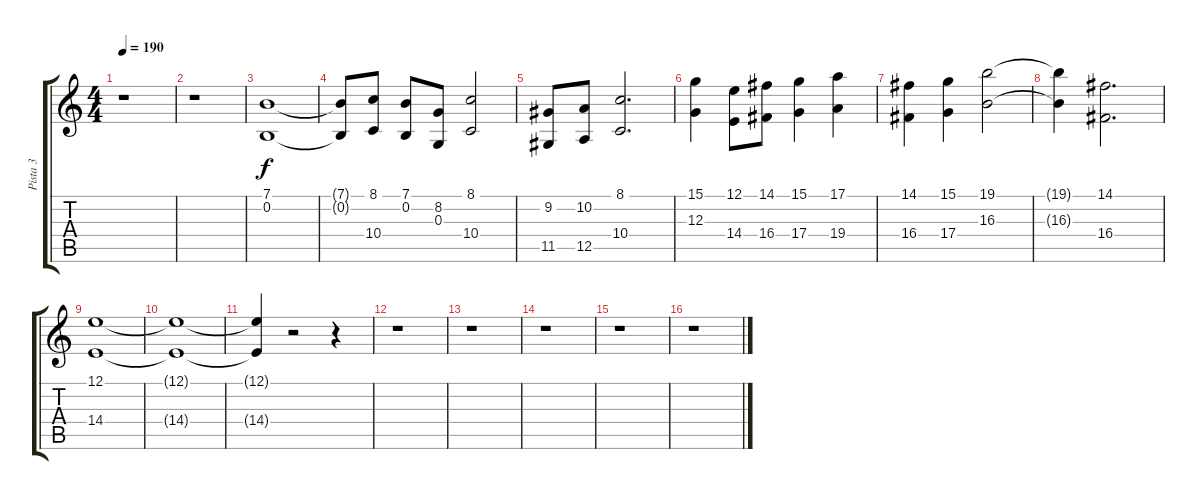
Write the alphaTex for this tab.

\track ("Pista 3" "Pista 3") {instrument choiraahs}
\staff {score tabs}
\tuning (E4 B3 G3 D3 A2 E2) {hide}
\ts (4 4)
\tempo 190
\clef g2
\ks c
r.1{dy f} |
r.1 |
(7.1 0.2).1 |
(7.1{t} 0.2{t}).8 (8.1 10.4).8 (7.1 0.2).8 (8.2 0.3).8 (8.1 10.4).2 |
(9.2 11.5).8 (10.2 12.5).8 (8.1 10.4).2{d} |
(15.1 12.3).4 (12.1 14.4).8 (14.1 16.4).8 (15.1 17.4).4 (17.1 19.4).4 |
(14.1 16.4).4 (15.1 17.4).4 (19.1 16.3).2 |
(19.1{t} 16.3{t}).4 (14.1 16.4).2{d} |
(12.1 14.4).1 |
(12.1{t} 14.4{t}).1 |
(12.1{t} 14.4{t}).4 r.2 r.4 |
r.1 |
r.1 |
r.1 |
r.1 |
r.1
